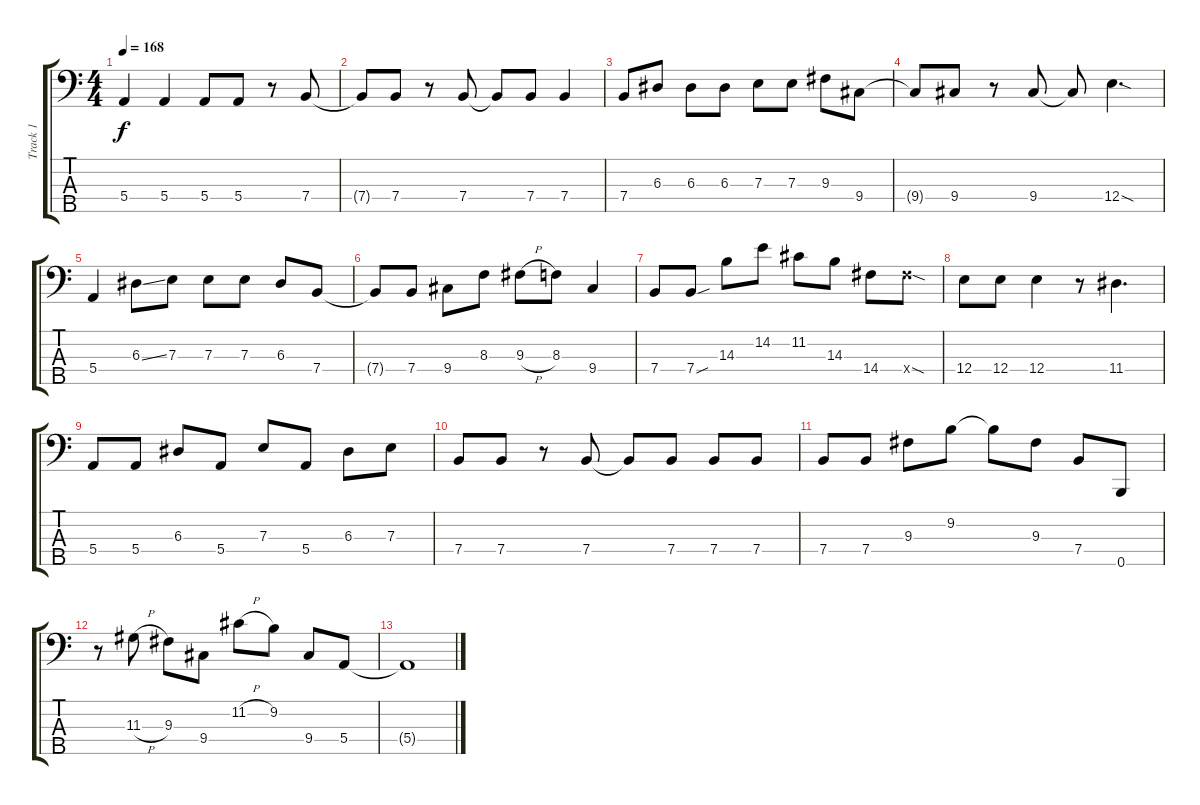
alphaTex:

\track ("Track 1" "Track 1") {instrument electricbassfinger}
\staff {score tabs}
\tuning (G2 D2 A1 E1 B0) {hide}
\ts (4 4)
\tempo 168
\clef f4
\ks c
5.4.4{dy f} 5.4.4 5.4.8 5.4.8 r.8 7.4.8 |
7.4{t}.8 7.4.8 r.8 7.4.8 7.4{t}.8 7.4.8 7.4.4 |
7.4.8 6.3.8 6.3.8 6.3.8 7.3.8 7.3.8 9.3.8 9.4.8 |
9.4{t}.8 9.4.8 r.8 9.4.8 9.4{t}.8 12.4{sod}.4{d} |
5.4.4 6.3{ss}.8 7.3.8 7.3.8 7.3.8 6.3.8 7.4.8 |
7.4{t}.8 7.4.8 9.4.8 8.3.8 9.3{h}.8 8.3.8 9.4.4 |
7.4.8 7.4{sou}.8 14.3.8 14.2.8 11.2.8 14.3.8 14.4.8 14.4{sod x}.8 |
12.4.8 12.4.8 12.4.4 r.8 11.4.4{d} |
5.4.8 5.4.8 6.3.8 5.4.8 7.3.8 5.4.8 6.3.8 7.3.8 |
7.4.8 7.4.8 r.8 7.4.8 7.4{t}.8 7.4.8 7.4.8 7.4.8 |
7.4.8 7.4.8 9.3.8 9.2.8 9.2{t}.8 9.3.8 7.4.8 0.5.8 |
r.8 11.3{h}.8 9.3.8 9.4.8 11.2{h}.8 9.2.8 9.4.8 5.4.8 |
5.4{t}.1
